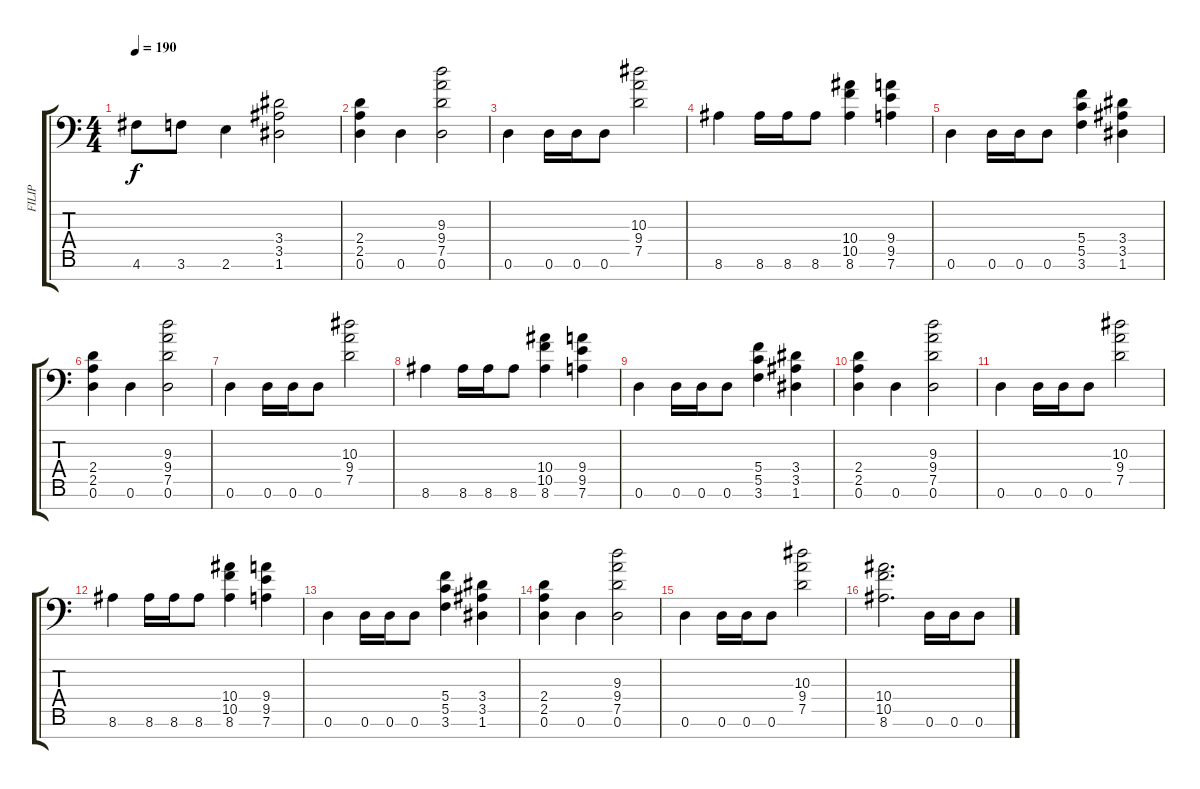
\track ("FILIP" "FILIP") {instrument distortionguitar}
\staff {score tabs}
\tuning (D4 A3 F3 C3 G2 D2 A1) {hide}
\ts (4 4)
\tempo 190
\clef f4
\ks c
4.6.8{dy f} 3.6.8 2.6.4 (3.4 3.5 1.6).2 |
(2.4 2.5 0.6).4 0.6.4 (9.3 9.4 7.5 0.6).2 |
0.6.4 0.6.16 0.6.16 0.6.8 (10.3 9.4 7.5).2 |
8.6.4 8.6.16 8.6.16 8.6.8 (10.4 10.5 8.6).4 (9.4 9.5 7.6).4 |
0.6.4 0.6.16 0.6.16 0.6.8 (5.4 5.5 3.6).4 (3.4 3.5 1.6).4 |
(2.4 2.5 0.6).4 0.6.4 (9.3 9.4 7.5 0.6).2 |
0.6.4 0.6.16 0.6.16 0.6.8 (10.3 9.4 7.5).2 |
8.6.4 8.6.16 8.6.16 8.6.8 (10.4 10.5 8.6).4 (9.4 9.5 7.6).4 |
0.6.4 0.6.16 0.6.16 0.6.8 (5.4 5.5 3.6).4 (3.4 3.5 1.6).4 |
(2.4 2.5 0.6).4 0.6.4 (9.3 9.4 7.5 0.6).2 |
0.6.4 0.6.16 0.6.16 0.6.8 (10.3 9.4 7.5).2 |
8.6.4 8.6.16 8.6.16 8.6.8 (10.4 10.5 8.6).4 (9.4 9.5 7.6).4 |
0.6.4 0.6.16 0.6.16 0.6.8 (5.4 5.5 3.6).4 (3.4 3.5 1.6).4 |
(2.4 2.5 0.6).4 0.6.4 (9.3 9.4 7.5 0.6).2 |
0.6.4 0.6.16 0.6.16 0.6.8 (10.3 9.4 7.5).2 |
(10.4 10.5 8.6).2{d} 0.6.16 0.6.16 0.6.8
